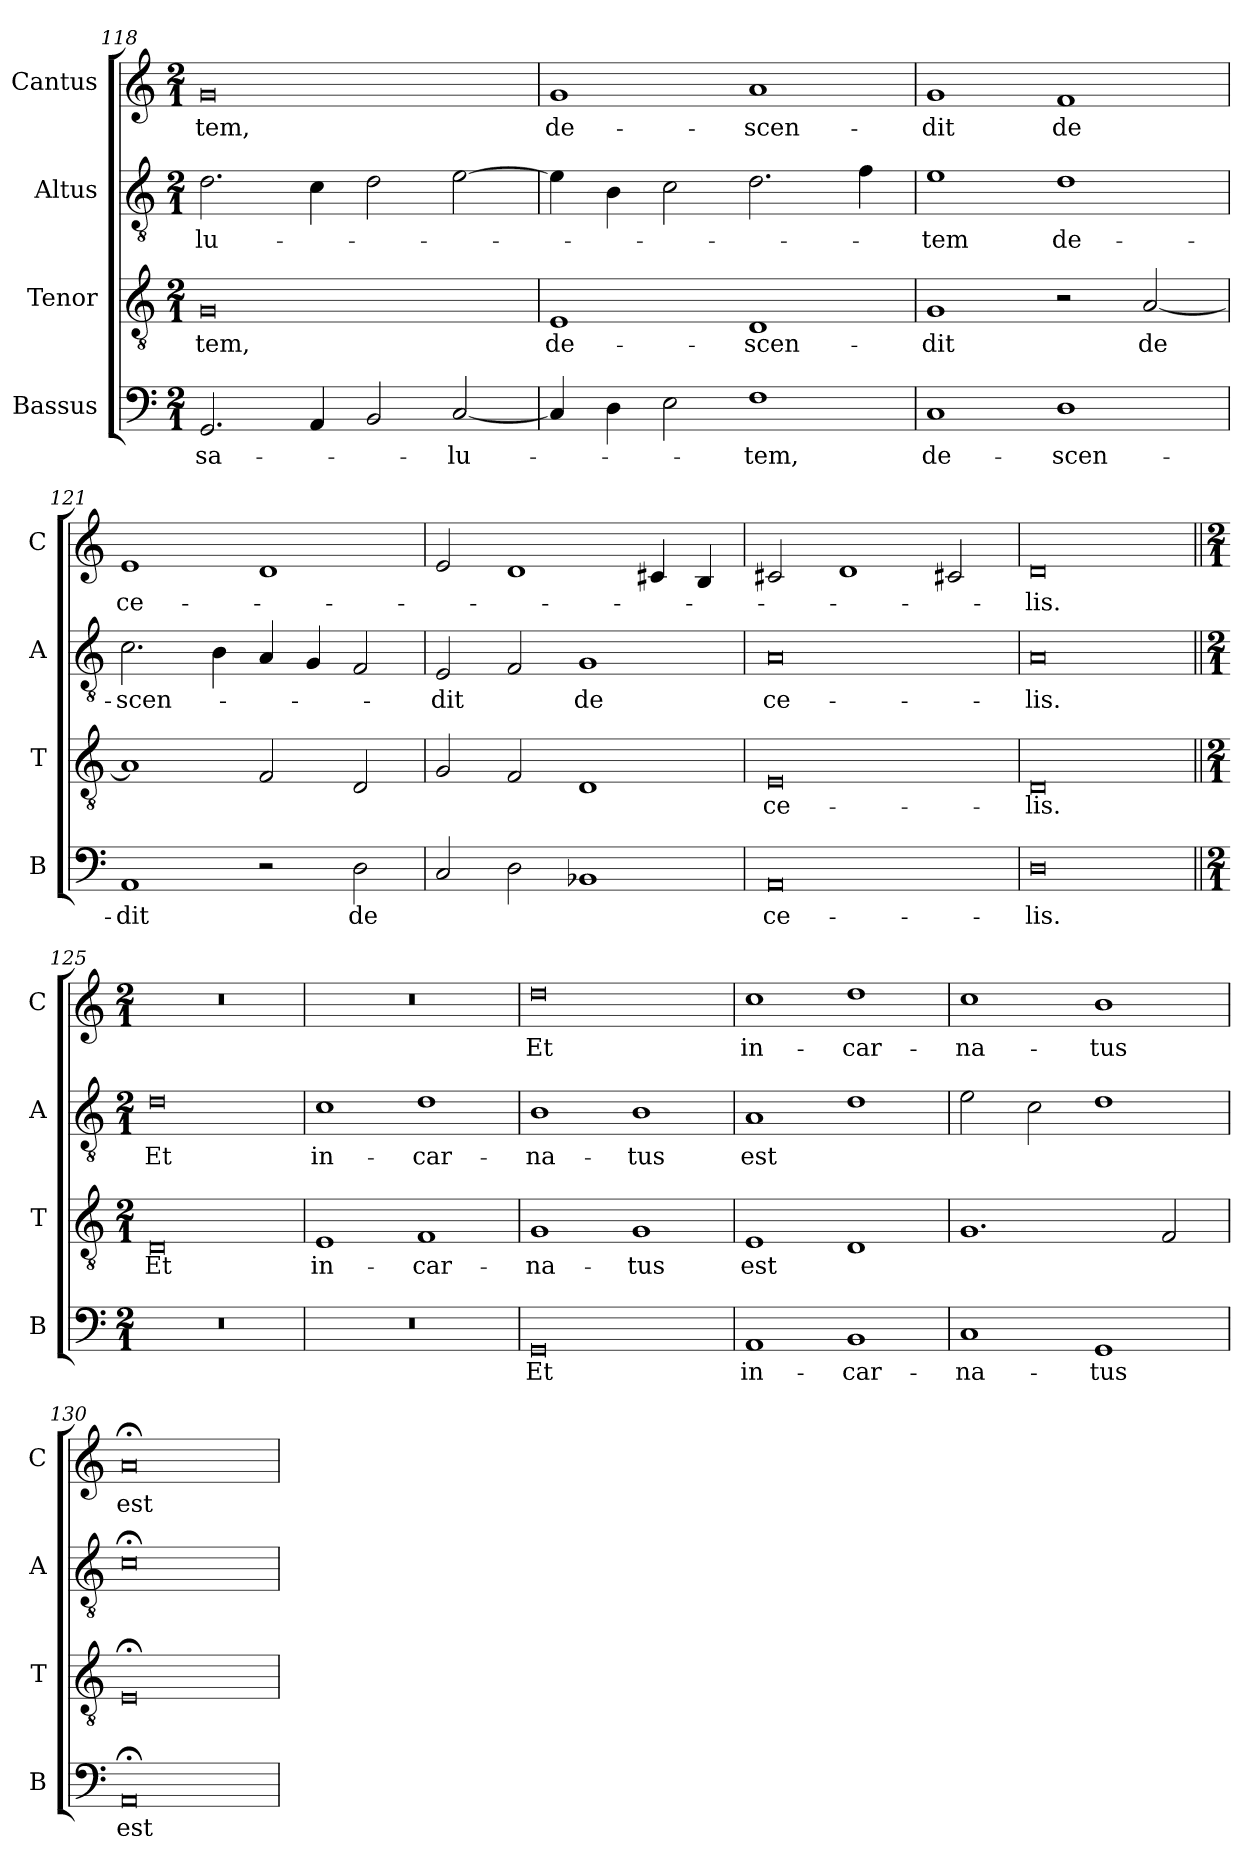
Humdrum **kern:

**kern	**text	**kern	**text	**kern	**text	**kern	**text
*part4	*part4	*part3	*part3	*part2	*part2	*part1	*part1
*staff4	*staff4	*staff3	*staff3	*staff2	*staff2	*staff1	*staff1
*I"Bassus	*	*I"Tenor	*	*I"Altus	*	*I"Cantus	*
*I'B	*	*I'T	*	*I'A	*	*I'C	*
*clefF4	*	*clefGv2	*	*clefGv2	*	*clefG2	*
*k[]	*	*k[]	*	*k[]	*	*k[]	*
*M2/1	*	*M2/1	*	*M2/1	*	*M2/1	*
=118	=118	=118	=118	=118	=118	=118	=118
!	!LO:LY:i	!	!LO:LY:i	!	!LO:LY:i	!	!
2.GG	sa-	0G	-tem,	2.d	-lu-	0g	-tem,
4AA	.	.	.	4c	.	.	.
2BB	.	.	.	2d	.	.	.
!	!LO:LY:i	!	!	!	!	!	!
[2C	-lu-	.	.	[2e	.	.	.
=119	=119	=119	=119	=119	=119	=119	=119
4C]	.	1E	de-	4e]	.	1g	de-
4D	.	.	.	4B	.	.	.
2E	.	.	.	2c	.	.	.
!	!LO:LY:i	!	!	!	!	!	!
1F	-tem,	1D	-scen-	2.d	.	1a	-scen-
.	.	.	.	4f	.	.	.
=120	=120	=120	=120	=120	=120	=120	=120
!	!LO:LY:i	!	!	!	!LO:LY:i	!	!
1C	de-	1G	-dit	1e	-tem	1g	-dit
!	!LO:LY:i	!	!	!	!LO:LY:i	!	!
1D	-scen-	2r	.	1d	de-	1f	de
!	!	!	!LO:LY:i	!	!	!	!
.	.	[2A	de	.	.	.	.
=121	=121	=121	=121	=121	=121	=121	=121
!	!LO:LY:i	!	!	!	!LO:LY:i	!	!
1AA	-dit	1A]	.	2.c	-scen-	1e	ce-
.	.	.	.	4B	.	.	.
2r	.	2F	.	4A	.	1d	.
.	.	.	.	4G	.	.	.
!	!LO:LY:i	!	!	!	!	!	!
2D	de	2D	.	2F	.	.	.
=122	=122	=122	=122	=122	=122	=122	=122
!	!	!	!	!	!LO:LY:i	!	!
2C	.	2G	.	2E	-dit	2e	.
2D	.	2F	.	2F	.	1d	.
!	!	!	!	!	!LO:LY:i	!	!
1BB-i	.	1D	.	1G	de	.	.
.	.	.	.	.	.	4c#X	.
.	.	.	.	.	.	4B	.
=123	=123	=123	=123	=123	=123	=123	=123
!	!LO:LY:i	!	!LO:LY:i	!	!LO:LY:i	!	!
0AA	ce-	0E	ce-	0A	ce-	2c#X	.
.	.	.	.	.	.	1d	.
.	.	.	.	.	.	2c#X	.
=124	=124	=124	=124	=124	=124	=124	=124
!	!LO:LY:i	!	!LO:LY:i	!	!LO:LY:i	!	!
0D	-lis.	0D	-lis.	0A	-lis.	0d	-lis.
=125||	=125||	=125||	=125||	=125||	=125||	=125||	=125||
*M2/1	*	*M2/1	*	*M2/1	*	*M2/1	*
0r	.	0D	Et	0d	Et	0r	.
=126	=126	=126	=126	=126	=126	=126	=126
0r	.	1E	in-	1c	in-	0r	.
.	.	1F	-car-	1d	-car-	.	.
=127	=127	=127	=127	=127	=127	=127	=127
0GG	Et	1G	-na-	1B	-na-	0dd	Et
.	.	1G	-tus	1B	-tus	.	.
=128	=128	=128	=128	=128	=128	=128	=128
1AA	in-	1E	est	1A	est	1cc	in-
1BB	-car-	1D	.	1d	.	1dd	-car-
=129	=129	=129	=129	=129	=129	=129	=129
1C	-na-	1.G	.	2e	.	1cc	-na-
.	.	.	.	2c	.	.	.
1GG	-tus	.	.	1d	.	1b	-tus
.	.	2F	.	.	.	.	.
=130	=130	=130	=130	=130	=130	=130	=130
0AA;<	est	0E;<	.	0c;<	.	0a;<	est
=	=	=	=	=	=	=	=
*-	*-	*-	*-	*-	*-	*-	*-
